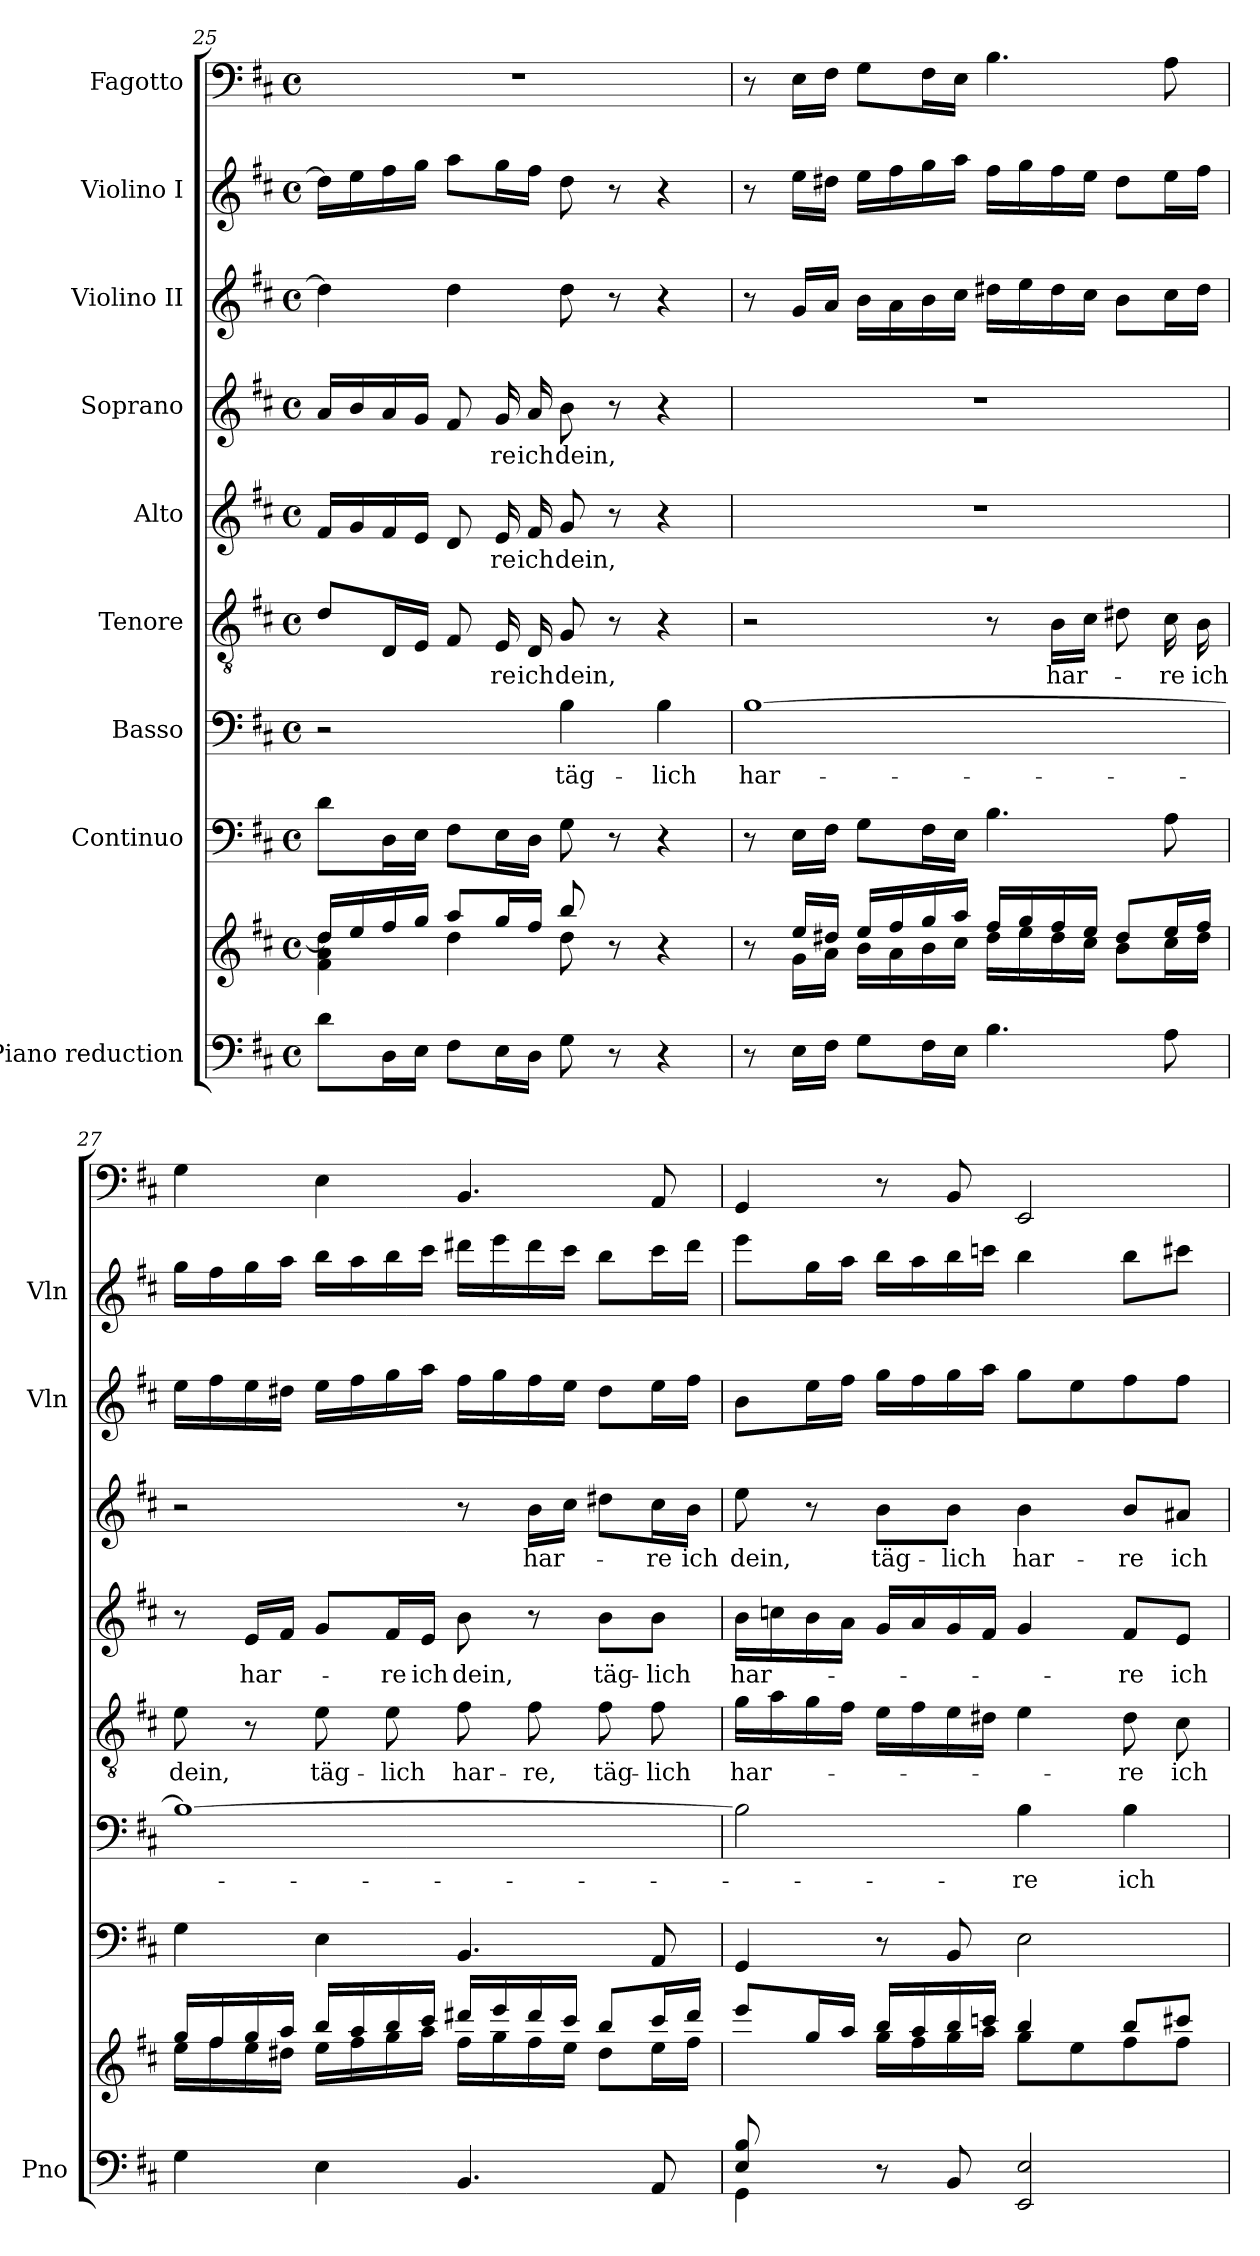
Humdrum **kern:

**kern	**kern	**kern	**kern	**text	**kern	**text	**kern	**text	**kern	**text	**kern	**kern	**kern
*part9	*part9	*part8	*part7	*part7	*part6	*part6	*part5	*part5	*part4	*part4	*part3	*part2	*part1
*staff10	*staff9	*staff8	*staff7	*staff7	*staff6	*staff6	*staff5	*staff5	*staff4	*staff4	*staff3	*staff2	*staff1
*I"Piano reduction	*	*I"Continuo	*I"Basso	*	*I"Tenore	*	*I"Alto	*	*I"Soprano	*	*I"Violino II	*I"Violino I	*I"Fagotto
*I'Pno	*	*	*	*	*	*	*	*	*	*	*I'Vln	*I'Vln	*
*clefF4	*clefG2	*clefF4	*clefF4	*	*clefGv2	*	*clefG2	*	*clefG2	*	*clefG2	*clefG2	*clefF4
*k[f#c#]	*k[f#c#]	*k[f#c#]	*k[f#c#]	*	*k[f#c#]	*	*k[f#c#]	*	*k[f#c#]	*	*k[f#c#]	*k[f#c#]	*k[f#c#]
*M4/4	*M4/4	*M4/4	*M4/4	*	*M4/4	*	*M4/4	*	*M4/4	*	*M4/4	*M4/4	*M4/4
*met(c)	*met(c)	*met(c)	*met(c)	*	*met(c)	*	*met(c)	*	*met(c)	*	*met(c)	*met(c)	*met(c)
=25	=25	=25	=25	=25	=25	=25	=25	=25	=25	=25	=25	=25	=25
*	*^	*	*	*	*	*	*	*	*	*	*	*	*
8d\L	16dd/LL]	4f#!\ 4a!\ 4dd\	8d\L	2r	.	8d/L	.	16f#/LL	.	16a/LL	.	4dd\]	16dd\LL]	1r
.	16ee/	.	.	.	.	.	.	16g/	.	16b/	.	.	16ee\	.
16D\L	16ff#/	.	16D\L	.	.	16D/L	.	16f#/	.	16a/	.	.	16ff#\	.
16E\JJ	16gg/JJ	.	16E\JJ	.	.	16E/JJ	.	16e/JJ	.	16g/JJ	.	.	16gg\JJ	.
8F#\L	8aa/L	4dd\	8F#\L	.	.	8F#/	.	8d/	.	8f#/	.	4dd\	8aa\L	.
!	!	!	!	!	!	!	!LO:LY:b	!	!LO:LY:b	!	!LO:LY:b	!	!	!
16E\L	16gg/L	.	16E\L	.	.	16E/	-re	16e/	-re	16g/	-re	.	16gg\L	.
!	!	!	!	!	!	!	!LO:LY:b	!	!LO:LY:b	!	!LO:LY:b	!	!	!
16D\JJ	16ff#/JJ	.	16D\JJ	.	.	16D/	ich	16f#/	ich	16a/	ich	.	16ff#\JJ	.
!	!	!	!	!	!LO:LY:b	!	!LO:LY:b	!	!LO:LY:b	!	!LO:LY:b	!	!	!
8G\	8bb/	8dd\	8G\	4B\	täg-	8G/	dein,	8g/	dein,	8b\	dein,	8dd\	8dd\	.
8r	8r	8ryy	8r	.	.	8r	.	8r	.	8r	.	8r	8r	.
!	!	!	!	!	!LO:LY:b	!	!	!	!	!	!	!	!	!
4r	4r	4ryy	4r	4B\	-lich	4r	.	4r	.	4r	.	4r	4r	.
!!LO:PB:g=z
=26	=26	=26	=26	=26	=26	=26	=26	=26	=26	=26	=26	=26	=26	=26
!	!	!	!	!	!LO:LY:b	!	!	!	!	!	!	!	!	!
8r	8r	8ryy	8r	[1B	har-	2r	.	1r	.	1r	.	8r	8r	8r
16E\LL	16ee/LL	16g\LL	16E\LL	.	.	.	.	.	.	.	.	16g/LL	16ee\LL	16E\LL
16F#\JJ	16dd#X/JJ	16a\JJ	16F#\JJ	.	.	.	.	.	.	.	.	16a/JJ	16dd#X\JJ	16F#\JJ
8G\L	16ee/LL	16b\LL	8G\L	.	.	.	.	.	.	.	.	16b\LL	16ee\LL	8G\L
.	16ff#/	16a\	.	.	.	.	.	.	.	.	.	16a\	16ff#\	.
16F#\L	16gg/	16b\	16F#\L	.	.	.	.	.	.	.	.	16b\	16gg\	16F#\L
16E\JJ	16aa/JJ	16cc#\JJ	16E\JJ	.	.	.	.	.	.	.	.	16cc#\JJ	16aa\JJ	16E\JJ
4.B\	16ff#/LL	16dd#\LL	4.B\	.	.	8r	.	.	.	.	.	16dd#X\LL	16ff#\LL	4.B\
.	16gg/	16ee\	.	.	.	.	.	.	.	.	.	16ee\	16gg\	.
!	!	!	!	!	!	!	!LO:LY:b	!	!	!	!	!	!	!
.	16ff#/	16dd#\	.	.	.	16B\LL	har-	.	.	.	.	16dd#\	16ff#\	.
.	16ee/JJ	16cc#\JJ	.	.	.	16c#\JJ	.	.	.	.	.	16cc#\JJ	16ee\JJ	.
.	8dd#/L	8b\L	.	.	.	8d#X\	.	.	.	.	.	8b\L	8dd#\L	.
!	!	!	!	!	!	!	!LO:LY:b	!	!	!	!	!	!	!
8A\	16ee/L	16cc#\L	8A\	.	.	16c#\	re	.	.	.	.	16cc#\L	16ee\L	8A\
!	!	!	!	!	!	!	!LO:LY:b	!	!	!	!	!	!	!
.	16ff#/JJ	16dd#\JJ	.	.	.	16B\	ich	.	.	.	.	16dd#\JJ	16ff#\JJ	.
=27	=27	=27	=27	=27	=27	=27	=27	=27	=27	=27	=27	=27	=27	=27
!	!	!	!	!	!	!	!LO:LY:b	!	!	!	!	!	!	!
4G\	16gg/LL	16ee\LL	4G\	1B_	.	8e\	dein,	8r	.	2r	.	16ee\LL	16gg\LL	4G\
.	16ff#/	16ff#\	.	.	.	.	.	.	.	.	.	16ff#\	16ff#\	.
!	!	!	!	!	!	!	!	!	!LO:LY:b	!	!	!	!	!
.	16gg/	16ee\	.	.	.	8r	.	16e/LL	har-	.	.	16ee\	16gg\	.
.	16aa/JJ	16dd#X\JJ	.	.	.	.	.	16f#/JJ	.	.	.	16dd#X\JJ	16aa\JJ	.
!	!	!	!	!	!	!	!LO:LY:b	!	!	!	!	!	!	!
4E\	16bb/LL	16ee\LL	4E\	.	.	8e\	täg-	8g/L	.	.	.	16ee\LL	16bb\LL	4E\
.	16aa/	16ff#\	.	.	.	.	.	.	.	.	.	16ff#\	16aa\	.
!	!	!	!	!	!	!	!LO:LY:b	!	!LO:LY:b	!	!	!	!	!
.	16bb/	16gg\	.	.	.	8e\	-lich	16f#/L	-re	.	.	16gg\	16bb\	.
!	!	!	!	!	!	!	!	!	!LO:LY:b	!	!	!	!	!
.	16ccc#/JJ	16aa\JJ	.	.	.	.	.	16e/JJ	ich	.	.	16aa\JJ	16ccc#\JJ	.
!	!	!	!	!	!	!	!LO:LY:b	!	!LO:LY:b	!	!	!	!	!
4.BB/	16ddd#X/LL	16ff#\LL	4.BB/	.	.	8f#\	har-	8b\	dein,	8r	.	16ff#\LL	16ddd#X\LL	4.BB/
.	16eee/	16gg\	.	.	.	.	.	.	.	.	.	16gg\	16eee\	.
!	!	!	!	!	!	!	!LO:LY:b	!	!	!	!LO:LY:b	!	!	!
.	16ddd#/	16ff#\	.	.	.	8f#\	-re,	8r	.	16b\LL	har-	16ff#\	16ddd#\	.
.	16ccc#/JJ	16ee\JJ	.	.	.	.	.	.	.	16cc#\JJ	.	16ee\JJ	16ccc#\JJ	.
!	!	!	!	!	!	!	!LO:LY:b	!	!LO:LY:b	!	!	!	!	!
.	8bb/L	8dd#\L	.	.	.	8f#\	täg-	8b\L	täg-	8dd#X\L	.	8dd#\L	8bb\L	.
!	!	!	!	!	!	!	!LO:LY:b	!	!LO:LY:b	!	!LO:LY:b	!	!	!
8AA/	16ccc#/L	16ee\L	8AA/	.	.	8f#\	-lich	8b\J	-lich	16cc#\L	-re	16ee\L	16ccc#\L	8AA/
!	!	!	!	!	!	!	!	!	!	!	!LO:LY:b	!	!	!
.	16ddd#/JJ	16ff#\JJ	.	.	.	.	.	.	.	16b\JJ	ich	16ff#\JJ	16ddd#\JJ	.
=28	=28	=28	=28	=28	=28	=28	=28	=28	=28	=28	=28	=28	=28	=28
*^	*	*	*	*	*	*	*	*	*	*	*	*	*	*
!	!	!	!	!	!	!	!	!LO:LY:b	!	!LO:LY:b	!	!LO:LY:b	!	!	!
8E!/ 8B/L	4GG\	8eee/L	8ryy	4GG/	2B\]	.	16g\LL	har-	16b\LL	har-	8ee\	dein,	8b\L	8eee\L	4GG/
.	.	.	.	.	.	.	16a\	.	16ccn\	.	.	.	.	.	.
2..ryy	.	16gg/L	16ee\L	.	.	.	16g\	.	16b\	.	8r	.	16ee\L	16gg\L	.
.	.	16aa/JJ	16ff#\JJ	.	.	.	16f#\JJ	.	16a\JJ	.	.	.	16ff#\JJ	16aa\JJ	.
!	!	!	!	!	!	!	!	!	!	!	!	!LO:LY:b	!	!	!
.	8r	16bb/LL	16gg\LL	8r	.	.	16e\LL	.	16g/LL	.	8b\L	täg-	16gg\LL	16bb\LL	8r
.	.	16aa/	16ff#\	.	.	.	16f#\	.	16a/	.	.	.	16ff#\	16aa\	.
!	!	!	!	!	!	!	!	!	!	!	!	!LO:LY:b	!	!	!
.	8BB/	16bb/	16gg\	8BB/	.	.	16e\	.	16g/	.	8b\J	-lich	16gg\	16bb\	8BB/
.	.	16cccn/JJ	16aa\JJ	.	.	.	16d#X\JJ	.	16f#/JJ	.	.	.	16aa\JJ	16cccn\JJ	.
!	!	!	!	!	!	!LO:LY:b	!	!	!	!	!	!LO:LY:b	!	!	!
.	2EE/ 2E/	4bb/	8gg\L	2E\	4B\	-re	4e\	.	4g/	.	4b\	har-	8gg\L	4bb\	2EE/
.	.	.	8ee\	.	.	.	.	.	.	.	.	.	8ee\	.	.
!	!	!	!	!	!	!LO:LY:b	!	!LO:LY:b	!	!LO:LY:b	!	!LO:LY:b	!	!	!
.	.	8bb/L	8ff#\	.	4B\	ich	8d#\	-re	8f#/L	-re	8b/L	-re	8ff#\	8bb\L	.
!	!	!	!	!	!	!	!	!LO:LY:b	!	!LO:LY:b	!	!LO:LY:b	!	!	!
.	.	8ccc#X/J	8ff#\J	.	.	.	8c#\	ich	8e/J	ich	8a#X/J	ich	8ff#\J	8ccc#X\J	.
*v	*v	*	*	*	*	*	*	*	*	*	*	*	*	*	*
*	*v	*v	*	*	*	*	*	*	*	*	*	*	*	*
=	=	=	=	=	=	=	=	=	=	=	=	=	=
*-	*-	*-	*-	*-	*-	*-	*-	*-	*-	*-	*-	*-	*-
